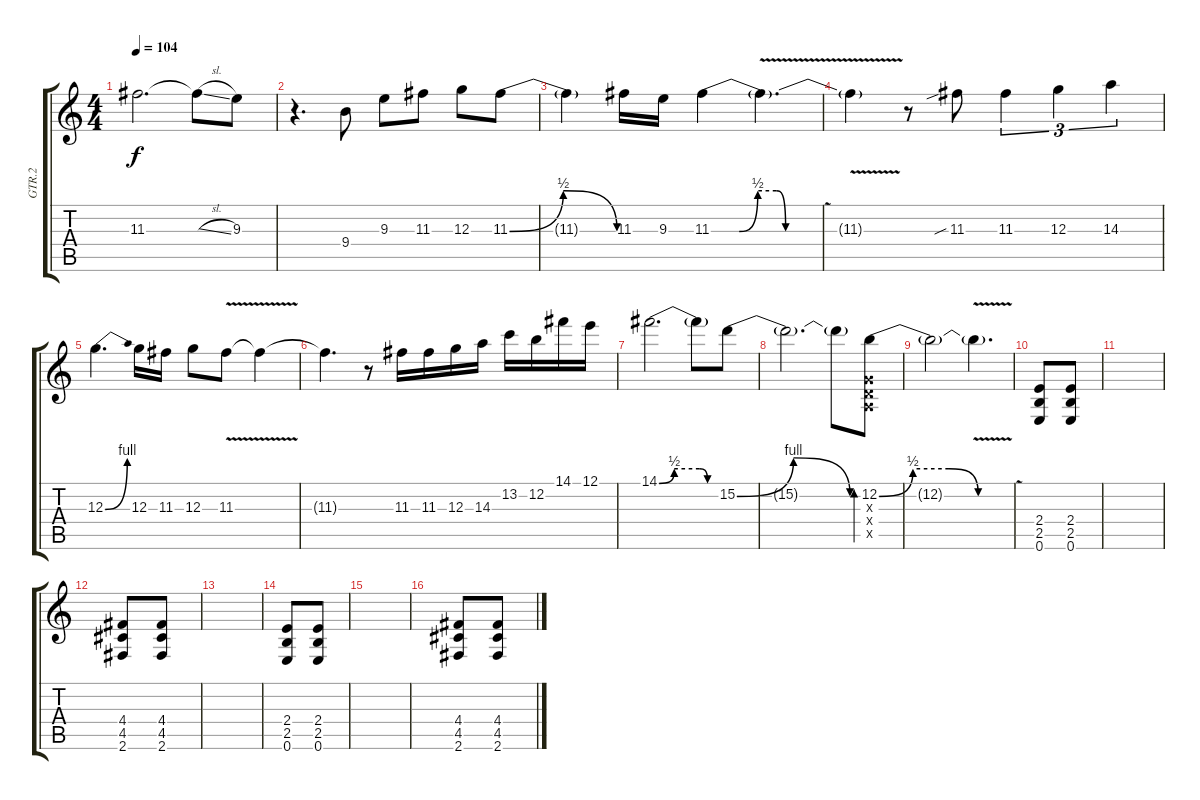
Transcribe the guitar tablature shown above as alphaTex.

\track ("GTR.2" "GTR.2") {instrument distortionguitar}
\staff {score tabs}
\tuning (E4 B3 G3 D3 A2 E2) {hide}
\ts (4 4)
\tempo 104
\clef g2
\ks c
11.3.2{d dy f} 11.3{sl t}.8 9.3.8 |
r.4{d volume 10 balance 8 instrument distortionguitar} 9.4.8 9.3.8 11.3.8 12.3.8 11.3{be (bendrelease 0 0 15 2 50 2 60 0)}.8 |
11.3{t}.4 11.3.16 9.3.16 11.3{be (custom 0 0 15 0 25 2 35 2 40 0 60 0)}.4 11.3{v t}.4{d} |
11.3{v t}.4 r.8 11.3{sib}.8 11.3.4{tu (3 2)} 12.3.4{tu (3 2)} 14.3.4{tu (3 2)} |
12.3{be (bend 0 0 60 4)}.4{d} 12.3.16 11.3.16 12.3.8 11.3{v}.8 11.3{t}.4 |
11.3{t}.4{d} r.8 11.3.16 11.3.16 12.3.16 14.3.16 13.2.16 12.2.16 14.1.16 12.1.16 |
14.1{be (custom 0 0 15 2 40 2 48 0 60 0)}.2{d} 14.1{t}.8 15.2{be (bendrelease 0 0 15 4 45 4 60 0)}.8 |
15.2{t}.2{d} 15.2{t}.8 (12.2{be (custom 0 0 15 2 31 2 44 0 60 0)} 0.3{x} 0.4{x} 0.5{x}).8{bd 120} |
12.2{t}.2 12.2{v t}.4{d} |
(2.4 2.5 0.6).8{volume 8 balance 14 instrument distortionguitar} (2.4 2.5 0.6).8 |
|
(4.4 4.5 2.6).8 (4.4 4.5 2.6).8 |
|
(2.4 2.5 0.6).8 (2.4 2.5 0.6).8 |
|
(4.4 4.5 2.6).8 (4.4 4.5 2.6).8
